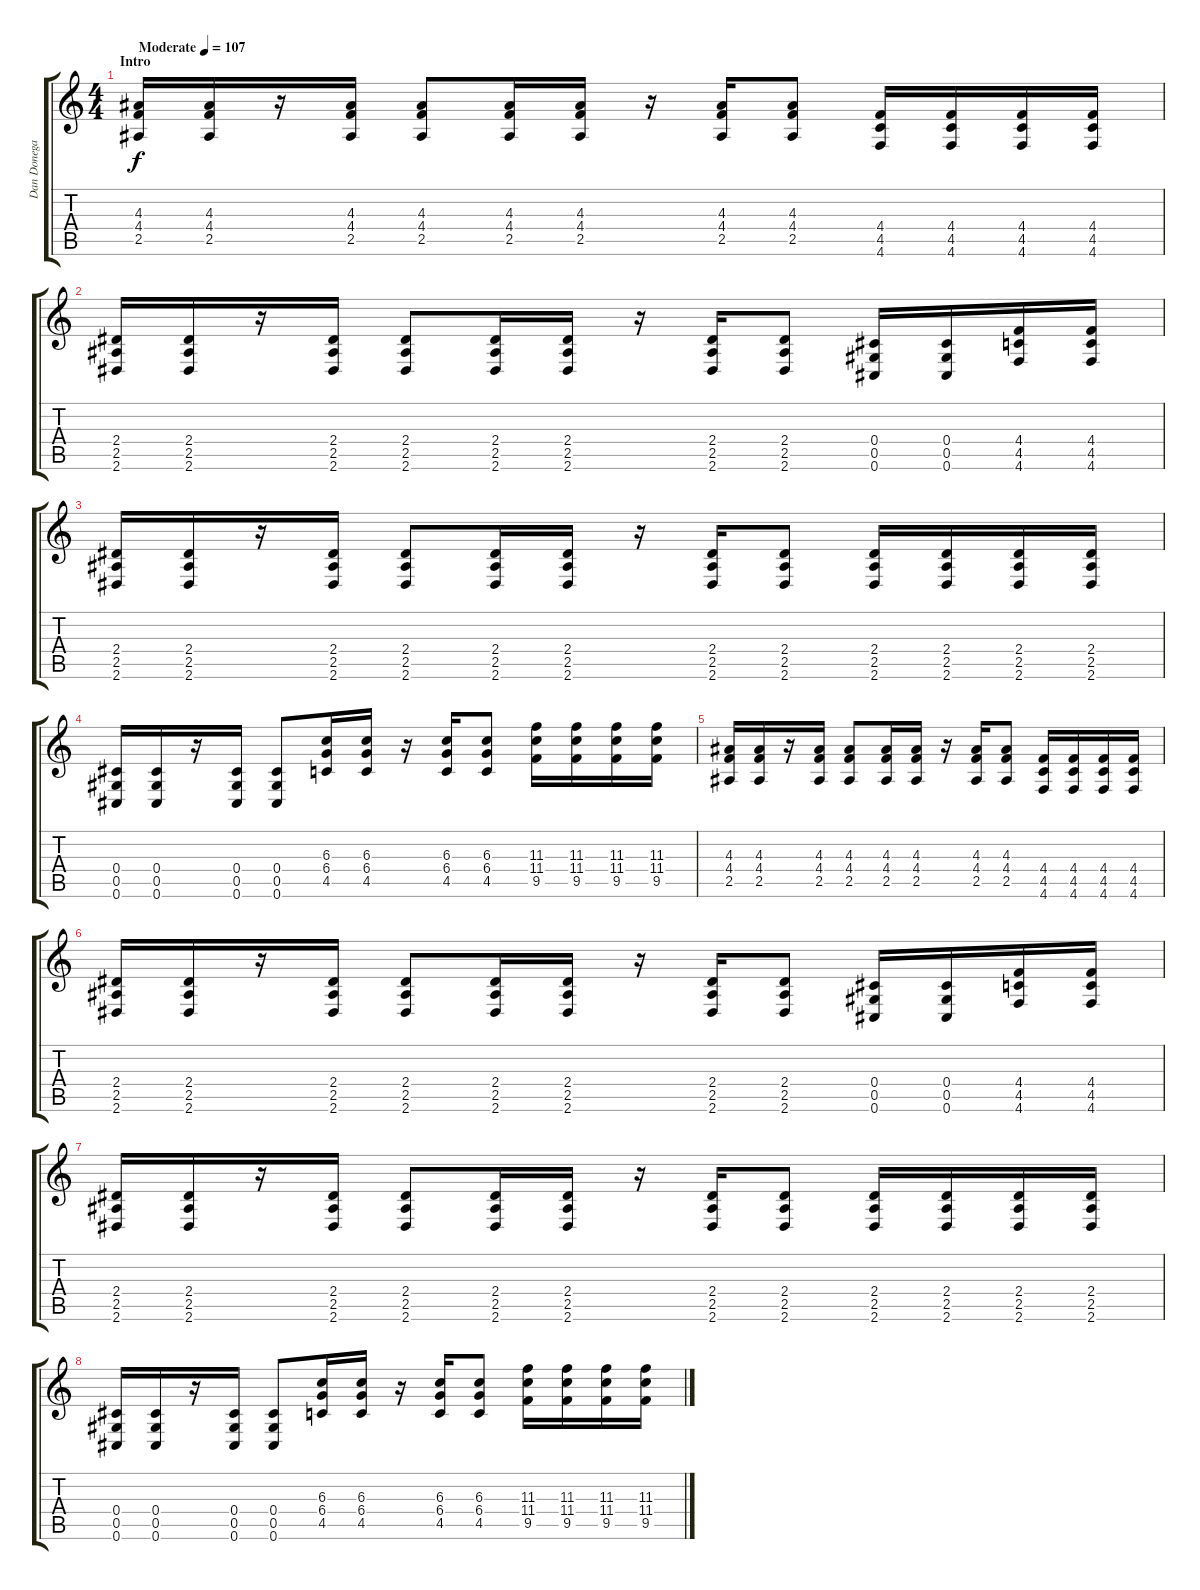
\track ("Dan Donegan 2" "Dan Donega") {instrument distortionguitar}
\staff {score tabs}
\tuning (Eb4 Bb3 Gb3 Db3 Ab2 Db2) {hide}
\ts (4 4)
\section ("" "Intro")
\tempo (107 "Moderate")
\clef g2
\ks c
(4.3 4.4 2.5).16{dy f instrument distortionguitar} (4.3 4.4 2.5).16 r.16 (4.3 4.4 2.5).16 (4.3 4.4 2.5).8 (4.3 4.4 2.5).16 (4.3 4.4 2.5).16 r.16 (4.3 4.4 2.5).16 (4.3 4.4 2.5).8 (4.4 4.5 4.6).16 (4.4 4.5 4.6).16 (4.4 4.5 4.6).16 (4.4 4.5 4.6).16 |
(2.4 2.5 2.6).16 (2.4 2.5 2.6).16 r.16 (2.4 2.5 2.6).16 (2.4 2.5 2.6).8 (2.4 2.5 2.6).16 (2.4 2.5 2.6).16 r.16 (2.4 2.5 2.6).16 (2.4 2.5 2.6).8 (0.4 0.5 0.6).16 (0.4 0.5 0.6).16 (4.4 4.5 4.6).16 (4.4 4.5 4.6).16 |
(2.4 2.5 2.6).16 (2.4 2.5 2.6).16 r.16 (2.4 2.5 2.6).16 (2.4 2.5 2.6).8 (2.4 2.5 2.6).16 (2.4 2.5 2.6).16 r.16 (2.4 2.5 2.6).16 (2.4 2.5 2.6).8 (2.4 2.5 2.6).16 (2.4 2.5 2.6).16 (2.4 2.5 2.6).16 (2.4 2.5 2.6).16 |
(0.4 0.5 0.6).16 (0.4 0.5 0.6).16 r.16 (0.4 0.5 0.6).16 (0.4 0.5 0.6).8 (6.3 6.4 4.5).16 (6.3 6.4 4.5).16 r.16 (6.3 6.4 4.5).16 (6.3 6.4 4.5).8 (11.3 11.4 9.5).16 (11.3 11.4 9.5).16 (11.3 11.4 9.5).16 (11.3 11.4 9.5).16 |
(4.3 4.4 2.5).16 (4.3 4.4 2.5).16 r.16 (4.3 4.4 2.5).16 (4.3 4.4 2.5).8 (4.3 4.4 2.5).16 (4.3 4.4 2.5).16 r.16 (4.3 4.4 2.5).16 (4.3 4.4 2.5).8 (4.4 4.5 4.6).16 (4.4 4.5 4.6).16 (4.4 4.5 4.6).16 (4.4 4.5 4.6).16 |
(2.4 2.5 2.6).16 (2.4 2.5 2.6).16 r.16 (2.4 2.5 2.6).16 (2.4 2.5 2.6).8 (2.4 2.5 2.6).16 (2.4 2.5 2.6).16 r.16 (2.4 2.5 2.6).16 (2.4 2.5 2.6).8 (0.4 0.5 0.6).16 (0.4 0.5 0.6).16 (4.4 4.5 4.6).16 (4.4 4.5 4.6).16 |
(2.4 2.5 2.6).16 (2.4 2.5 2.6).16 r.16 (2.4 2.5 2.6).16 (2.4 2.5 2.6).8 (2.4 2.5 2.6).16 (2.4 2.5 2.6).16 r.16 (2.4 2.5 2.6).16 (2.4 2.5 2.6).8 (2.4 2.5 2.6).16 (2.4 2.5 2.6).16 (2.4 2.5 2.6).16 (2.4 2.5 2.6).16 |
(0.4 0.5 0.6).16 (0.4 0.5 0.6).16 r.16 (0.4 0.5 0.6).16 (0.4 0.5 0.6).8 (6.3 6.4 4.5).16 (6.3 6.4 4.5).16 r.16 (6.3 6.4 4.5).16 (6.3 6.4 4.5).8 (11.3 11.4 9.5).16 (11.3 11.4 9.5).16 (11.3 11.4 9.5).16 (11.3 11.4 9.5).16
